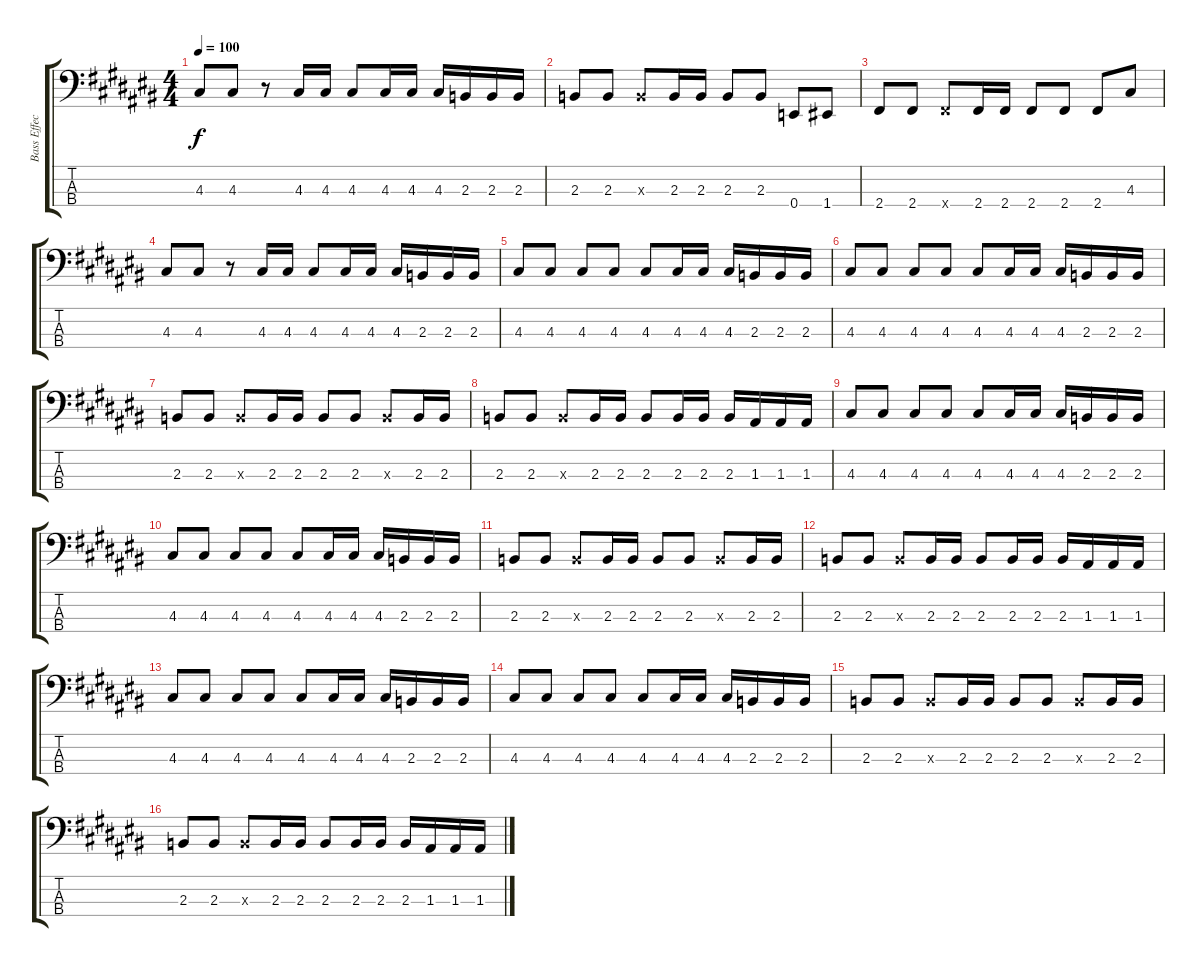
\track ("Bass Effects" "Bass Effec") {instrument overdrivenguitar}
\staff {score tabs}
\tuning (G2 D2 A1 E1) {hide}
\ts (4 4)
\tempo 100
\clef f4
\ks c#
4.3.8{dy f} 4.3.8 r.8 4.3.16 4.3.16 4.3.8 4.3.16 4.3.16 4.3.16 2.3.16 2.3.16 2.3.16 |
2.3.8 2.3.8 2.3{x}.8 2.3.16 2.3.16 2.3.8 2.3.8 0.4.8 1.4.8 |
2.4.8 2.4.8 2.4{x}.8 2.4.16 2.4.16 2.4.8 2.4.8 2.4.8 4.3.8 |
4.3.8 4.3.8 r.8 4.3.16 4.3.16 4.3.8 4.3.16 4.3.16 4.3.16 2.3.16 2.3.16 2.3.16 |
4.3.8 4.3.8 4.3.8 4.3.8 4.3.8 4.3.16 4.3.16 4.3.16 2.3.16 2.3.16 2.3.16 |
4.3.8 4.3.8 4.3.8 4.3.8 4.3.8 4.3.16 4.3.16 4.3.16 2.3.16 2.3.16 2.3.16 |
2.3.8 2.3.8 2.3{x}.8 2.3.16 2.3.16 2.3.8 2.3.8 2.3{x}.8 2.3.16 2.3.16 |
2.3.8 2.3.8 2.3{x}.8 2.3.16 2.3.16 2.3.8 2.3.16 2.3.16 2.3.16 1.3.16 1.3.16 1.3.16 |
4.3.8 4.3.8 4.3.8 4.3.8 4.3.8 4.3.16 4.3.16 4.3.16 2.3.16 2.3.16 2.3.16 |
4.3.8 4.3.8 4.3.8 4.3.8 4.3.8 4.3.16 4.3.16 4.3.16 2.3.16 2.3.16 2.3.16 |
2.3.8 2.3.8 2.3{x}.8 2.3.16 2.3.16 2.3.8 2.3.8 2.3{x}.8 2.3.16 2.3.16 |
2.3.8 2.3.8 2.3{x}.8 2.3.16 2.3.16 2.3.8 2.3.16 2.3.16 2.3.16 1.3.16 1.3.16 1.3.16 |
4.3.8 4.3.8 4.3.8 4.3.8 4.3.8 4.3.16 4.3.16 4.3.16 2.3.16 2.3.16 2.3.16 |
4.3.8 4.3.8 4.3.8 4.3.8 4.3.8 4.3.16 4.3.16 4.3.16 2.3.16 2.3.16 2.3.16 |
2.3.8 2.3.8 2.3{x}.8 2.3.16 2.3.16 2.3.8 2.3.8 2.3{x}.8 2.3.16 2.3.16 |
2.3.8 2.3.8 2.3{x}.8 2.3.16 2.3.16 2.3.8 2.3.16 2.3.16 2.3.16 1.3.16 1.3.16 1.3.16
